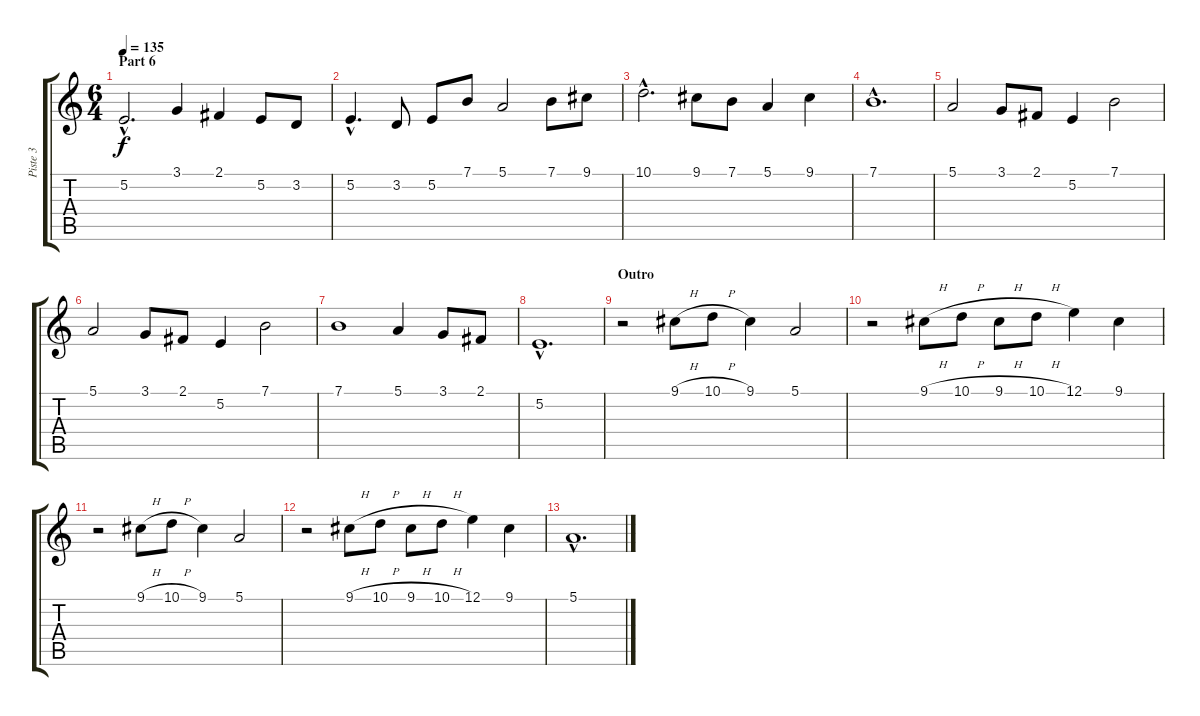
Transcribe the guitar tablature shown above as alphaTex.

\track ("Piste 3" "Piste 3") {instrument panflute}
\staff {score tabs}
\tuning (E4 B3 G3 D3 A2 E2) {hide}
\ts (6 4)
\section ("" "Part 6")
\tempo 135
\clef g2
\ks c
5.2{hac}.2{d dy f} 3.1.4 2.1.4 5.2.8 3.2.8 |
5.2{hac}.4{d} 3.2.8 5.2.8 7.1.8 5.1.2 7.1.8 9.1.8 |
10.1{hac}.2{d} 9.1.8 7.1.8 5.1.4 9.1.4 |
7.1{hac}.1{d} |
5.1.2 3.1.8 2.1.8 5.2.4 7.1.2 |
5.1.2 3.1.8 2.1.8 5.2.4 7.1.2 |
7.1.1 5.1.4 3.1.8 2.1.8 |
5.2{hac}.1{d} |
\section ("" "Outro")
r.2 9.1{h}.8 10.1{h}.8 9.1.4 5.1.2 |
r.2 9.1{h}.8 10.1{h}.8 9.1{h}.8 10.1{h}.8 12.1.4 9.1.4 |
r.2 9.1{h}.8 10.1{h}.8 9.1.4 5.1.2 |
r.2 9.1{h}.8 10.1{h}.8 9.1{h}.8 10.1{h}.8 12.1.4 9.1.4 |
5.1{hac}.1{d}
